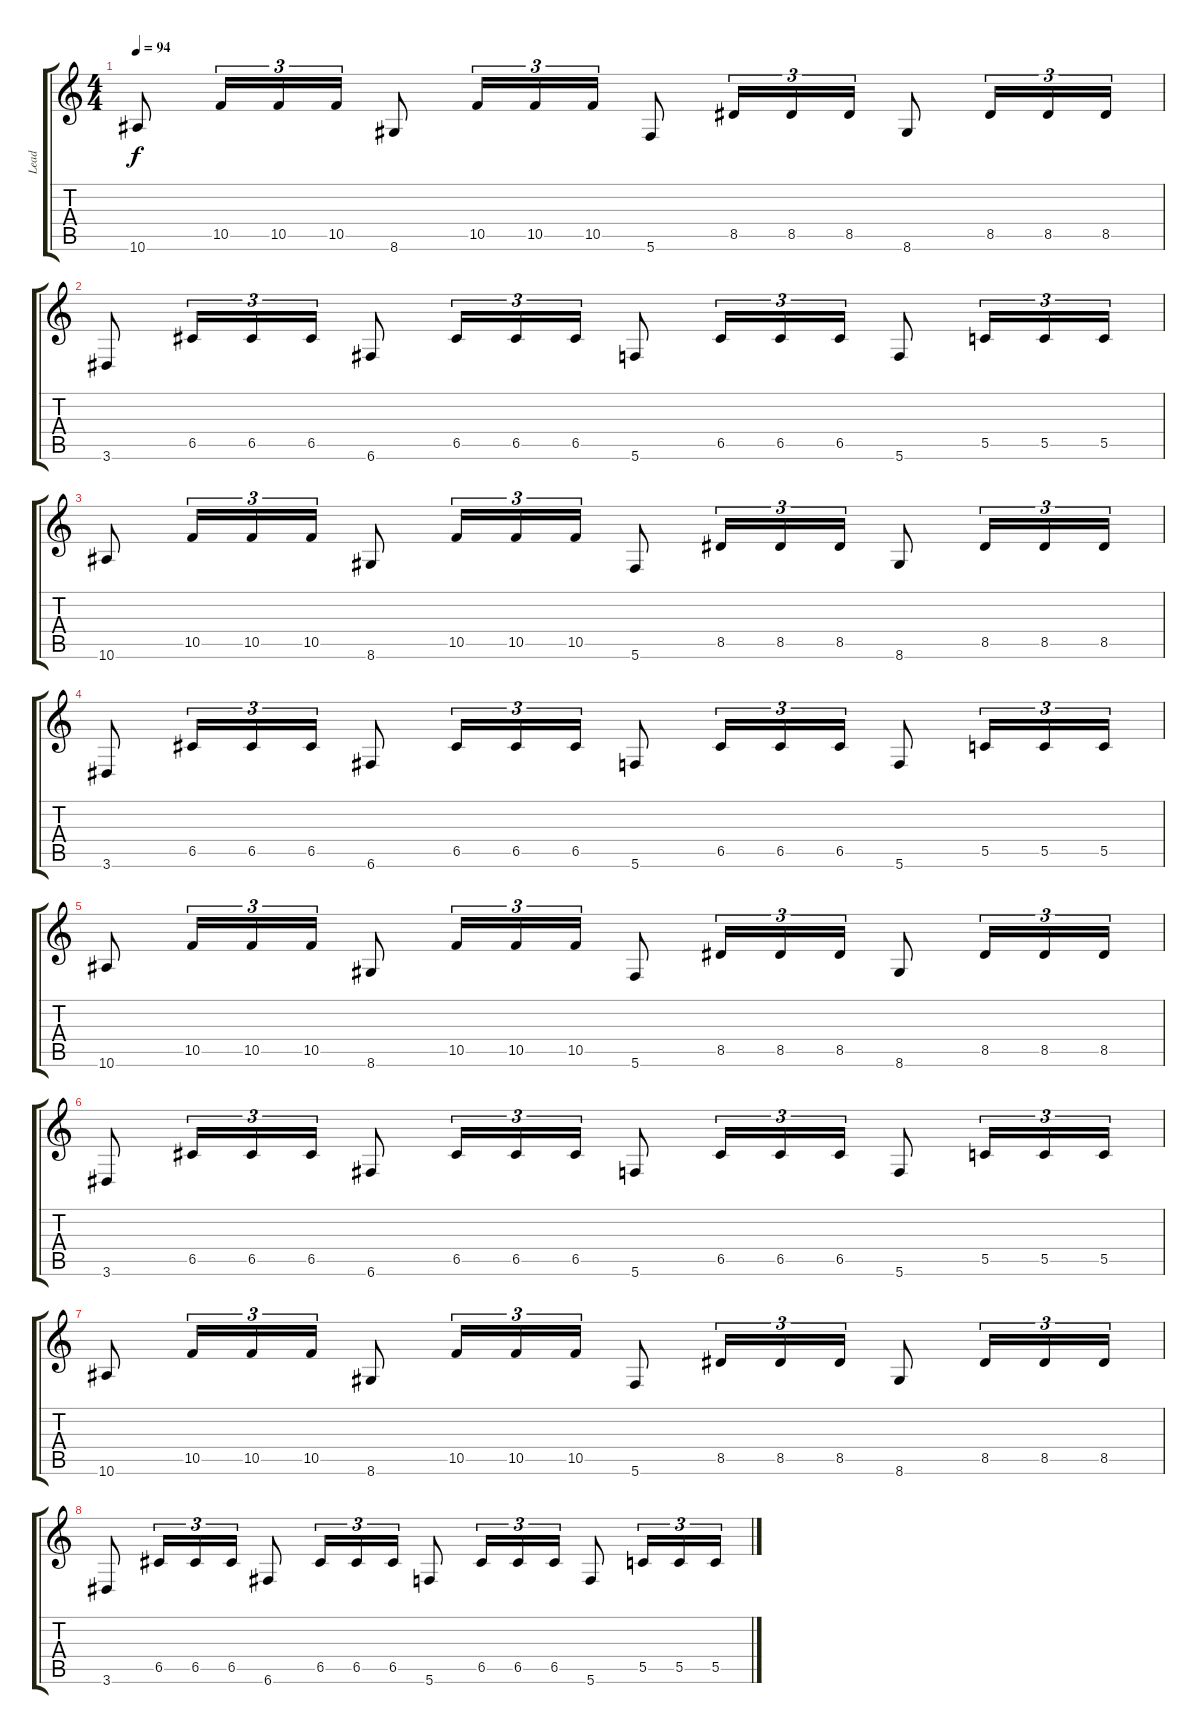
\track ("Lead" "Lead") {instrument overdrivenguitar}
\staff {score tabs}
\tuning (D4 A3 F3 C3 G2 C2) {hide}
\ts (4 4)
\tempo 94
\clef g2
\ks c
10.6.8{dy f} 10.5.16{tu (3 2)} 10.5.16{tu (3 2)} 10.5.16{tu (3 2)} 8.6.8 10.5.16{tu (3 2)} 10.5.16{tu (3 2)} 10.5.16{tu (3 2)} 5.6.8 8.5.16{tu (3 2)} 8.5.16{tu (3 2)} 8.5.16{tu (3 2)} 8.6.8 8.5.16{tu (3 2)} 8.5.16{tu (3 2)} 8.5.16{tu (3 2)} |
3.6.8 6.5.16{tu (3 2)} 6.5.16{tu (3 2)} 6.5.16{tu (3 2)} 6.6.8 6.5.16{tu (3 2)} 6.5.16{tu (3 2)} 6.5.16{tu (3 2)} 5.6.8 6.5.16{tu (3 2)} 6.5.16{tu (3 2)} 6.5.16{tu (3 2)} 5.6.8 5.5.16{tu (3 2)} 5.5.16{tu (3 2)} 5.5.16{tu (3 2)} |
10.6.8 10.5.16{tu (3 2)} 10.5.16{tu (3 2)} 10.5.16{tu (3 2)} 8.6.8 10.5.16{tu (3 2)} 10.5.16{tu (3 2)} 10.5.16{tu (3 2)} 5.6.8 8.5.16{tu (3 2)} 8.5.16{tu (3 2)} 8.5.16{tu (3 2)} 8.6.8 8.5.16{tu (3 2)} 8.5.16{tu (3 2)} 8.5.16{tu (3 2)} |
3.6.8 6.5.16{tu (3 2)} 6.5.16{tu (3 2)} 6.5.16{tu (3 2)} 6.6.8 6.5.16{tu (3 2)} 6.5.16{tu (3 2)} 6.5.16{tu (3 2)} 5.6.8 6.5.16{tu (3 2)} 6.5.16{tu (3 2)} 6.5.16{tu (3 2)} 5.6.8 5.5.16{tu (3 2)} 5.5.16{tu (3 2)} 5.5.16{tu (3 2)} |
10.6.8 10.5.16{tu (3 2)} 10.5.16{tu (3 2)} 10.5.16{tu (3 2)} 8.6.8 10.5.16{tu (3 2)} 10.5.16{tu (3 2)} 10.5.16{tu (3 2)} 5.6.8 8.5.16{tu (3 2)} 8.5.16{tu (3 2)} 8.5.16{tu (3 2)} 8.6.8 8.5.16{tu (3 2)} 8.5.16{tu (3 2)} 8.5.16{tu (3 2)} |
3.6.8 6.5.16{tu (3 2)} 6.5.16{tu (3 2)} 6.5.16{tu (3 2)} 6.6.8 6.5.16{tu (3 2)} 6.5.16{tu (3 2)} 6.5.16{tu (3 2)} 5.6.8 6.5.16{tu (3 2)} 6.5.16{tu (3 2)} 6.5.16{tu (3 2)} 5.6.8 5.5.16{tu (3 2)} 5.5.16{tu (3 2)} 5.5.16{tu (3 2)} |
10.6.8 10.5.16{tu (3 2)} 10.5.16{tu (3 2)} 10.5.16{tu (3 2)} 8.6.8 10.5.16{tu (3 2)} 10.5.16{tu (3 2)} 10.5.16{tu (3 2)} 5.6.8 8.5.16{tu (3 2)} 8.5.16{tu (3 2)} 8.5.16{tu (3 2)} 8.6.8 8.5.16{tu (3 2)} 8.5.16{tu (3 2)} 8.5.16{tu (3 2)} |
3.6.8 6.5.16{tu (3 2)} 6.5.16{tu (3 2)} 6.5.16{tu (3 2)} 6.6.8 6.5.16{tu (3 2)} 6.5.16{tu (3 2)} 6.5.16{tu (3 2)} 5.6.8 6.5.16{tu (3 2)} 6.5.16{tu (3 2)} 6.5.16{tu (3 2)} 5.6.8 5.5.16{tu (3 2)} 5.5.16{tu (3 2)} 5.5.16{tu (3 2)}
